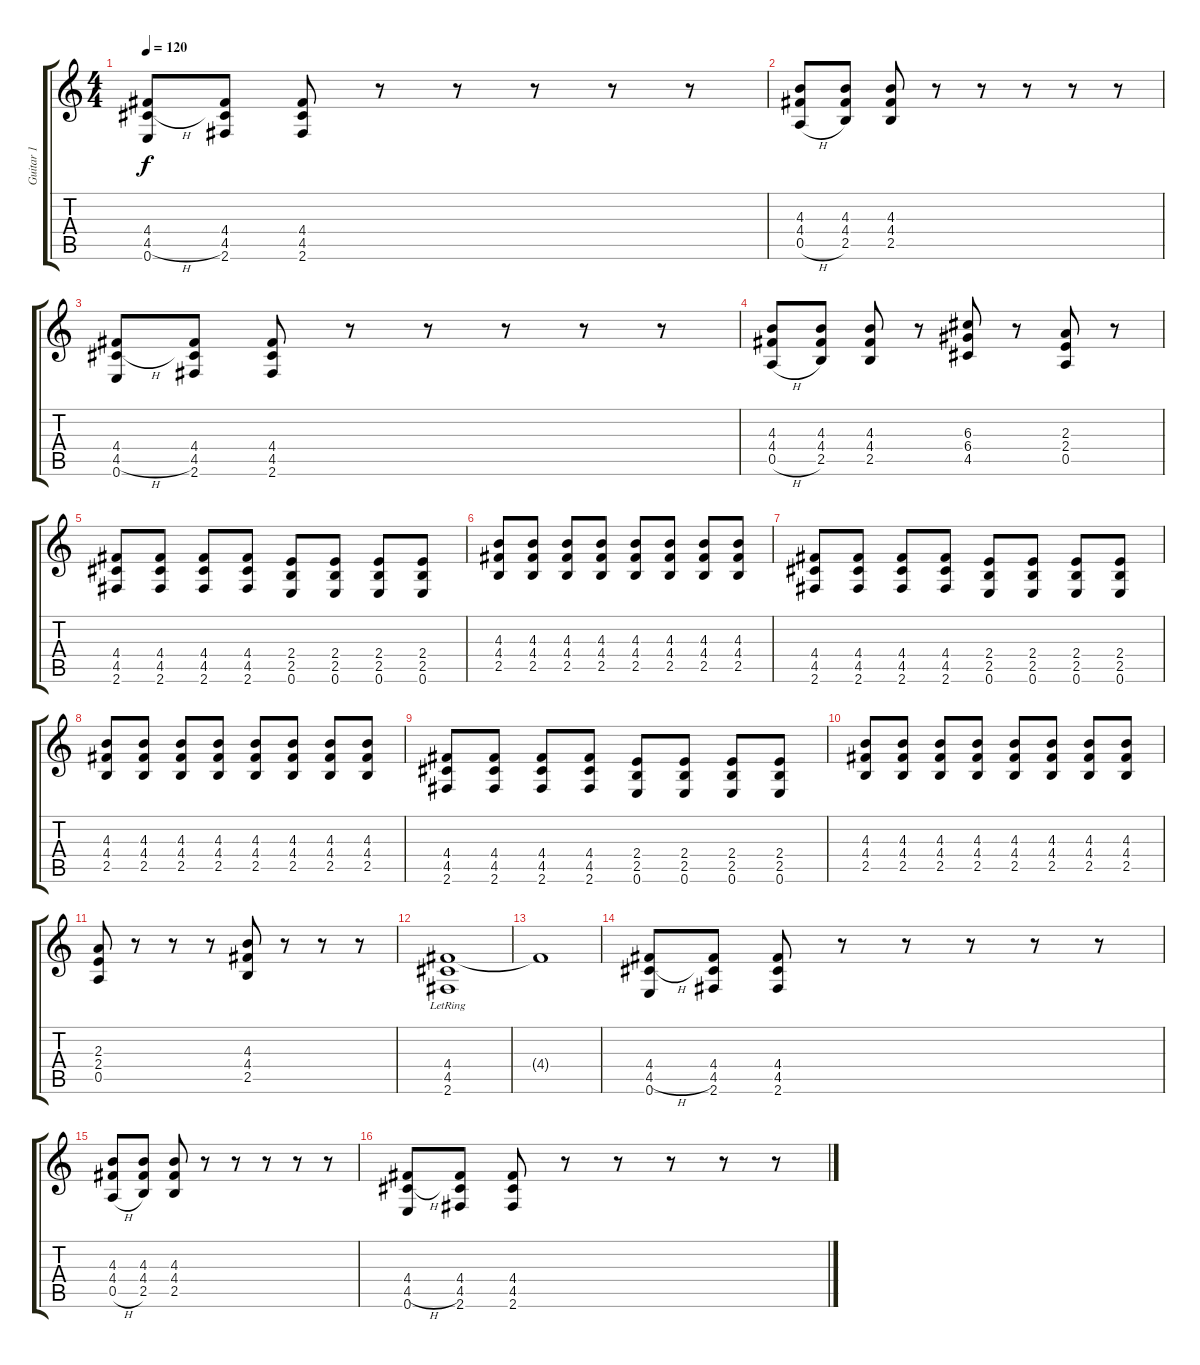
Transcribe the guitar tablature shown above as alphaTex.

\track ("Guitar 1" "Guitar 1") {instrument overdrivenguitar}
\staff {score tabs}
\tuning (E4 B3 G3 D3 A2 E2) {hide}
\ts (4 4)
\tempo 120
\clef g2
\ks c
(4.4 4.5{h} 0.6).8{dy f} (4.4 4.5 2.6).8 (4.4 4.5 2.6).8 r.8 r.8 r.8 r.8 r.8 |
(4.3 4.4 0.5{h}).8 (4.3 4.4 2.5).8 (4.3 4.4 2.5).8 r.8 r.8 r.8 r.8 r.8 |
(4.4 4.5{h} 0.6).8 (4.4 4.5 2.6).8 (4.4 4.5 2.6).8 r.8 r.8 r.8 r.8 r.8 |
(4.3 4.4 0.5{h}).8 (4.3 4.4 2.5).8 (4.3 4.4 2.5).8 r.8 (6.3 6.4 4.5).8 r.8 (2.3 2.4 0.5).8 r.8 |
(4.4 4.5 2.6).8 (4.4 4.5 2.6).8 (4.4 4.5 2.6).8 (4.4 4.5 2.6).8 (2.4 2.5 0.6).8 (2.4 2.5 0.6).8 (2.4 2.5 0.6).8 (2.4 2.5 0.6).8 |
(4.3 4.4 2.5).8 (4.3 4.4 2.5).8 (4.3 4.4 2.5).8 (4.3 4.4 2.5).8 (4.3 4.4 2.5).8 (4.3 4.4 2.5).8 (4.3 4.4 2.5).8 (4.3 4.4 2.5).8 |
(4.4 4.5 2.6).8 (4.4 4.5 2.6).8 (4.4 4.5 2.6).8 (4.4 4.5 2.6).8 (2.4 2.5 0.6).8 (2.4 2.5 0.6).8 (2.4 2.5 0.6).8 (2.4 2.5 0.6).8 |
(4.3 4.4 2.5).8 (4.3 4.4 2.5).8 (4.3 4.4 2.5).8 (4.3 4.4 2.5).8 (4.3 4.4 2.5).8 (4.3 4.4 2.5).8 (4.3 4.4 2.5).8 (4.3 4.4 2.5).8 |
(4.4 4.5 2.6).8 (4.4 4.5 2.6).8 (4.4 4.5 2.6).8 (4.4 4.5 2.6).8 (2.4 2.5 0.6).8 (2.4 2.5 0.6).8 (2.4 2.5 0.6).8 (2.4 2.5 0.6).8 |
(4.3 4.4 2.5).8 (4.3 4.4 2.5).8 (4.3 4.4 2.5).8 (4.3 4.4 2.5).8 (4.3 4.4 2.5).8 (4.3 4.4 2.5).8 (4.3 4.4 2.5).8 (4.3 4.4 2.5).8 |
(2.3 2.4 0.5).8 r.8 r.8 r.8 (4.3 4.4 2.5).8 r.8 r.8 r.8 |
(4.4{lr} 4.5{lr} 2.6{lr}).1 |
4.4{t}.1 |
(4.4 4.5{h} 0.6).8 (4.4 4.5 2.6).8 (4.4 4.5 2.6).8 r.8 r.8 r.8 r.8 r.8 |
(4.3 4.4 0.5{h}).8 (4.3 4.4 2.5).8 (4.3 4.4 2.5).8 r.8 r.8 r.8 r.8 r.8 |
(4.4 4.5{h} 0.6).8 (4.4 4.5 2.6).8 (4.4 4.5 2.6).8 r.8 r.8 r.8 r.8 r.8
